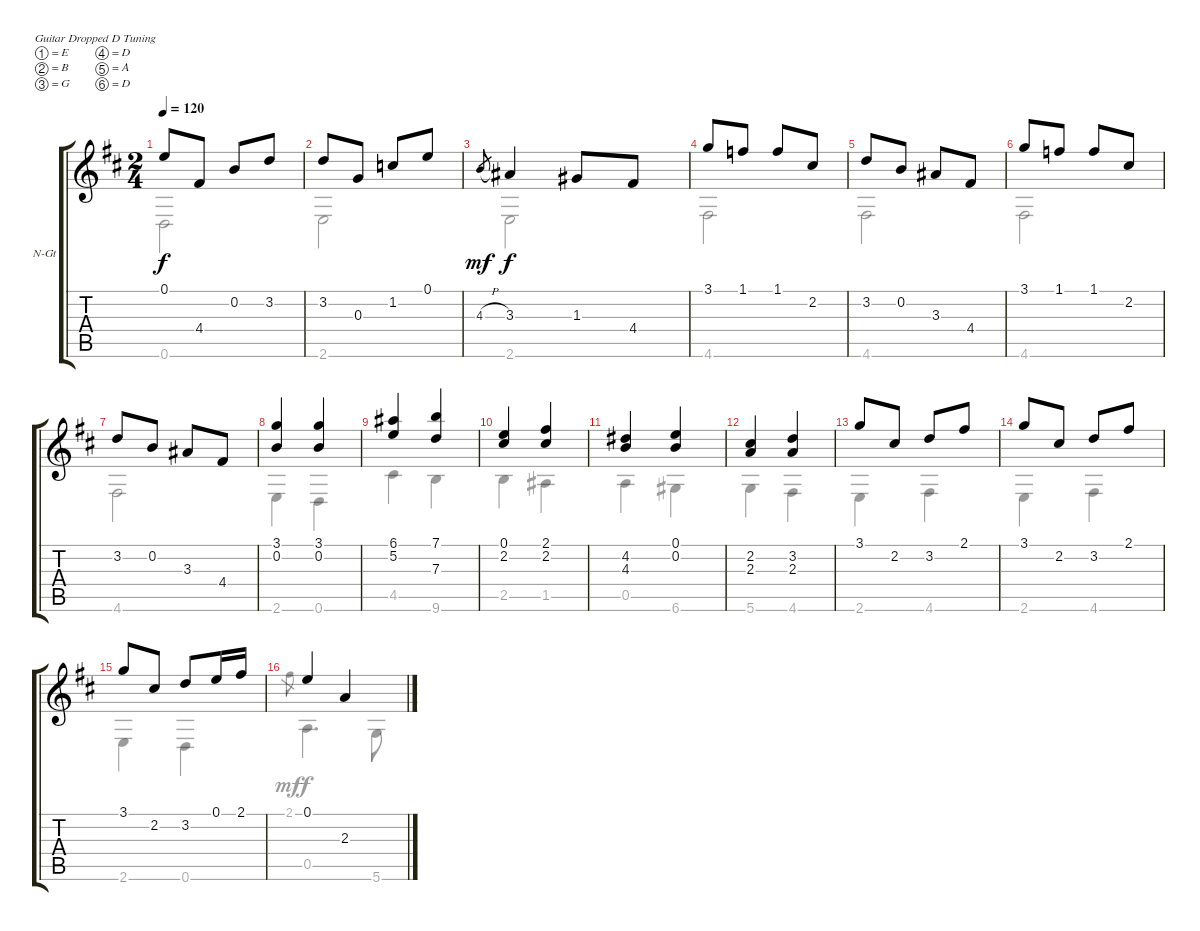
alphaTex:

\bracketExtendMode groupsimilarinstruments
\firstSystemTrackNameOrientation horizontal
\otherSystemsTrackNameOrientation horizontal
\track ("Musette" "N-Gt") {instrument acousticguitarnylon}
\staff {score tabs}
\tuning (E4 B3 G3 D3 A2 D2)
\voice
\ts (2 4)
\tempo 120
\clef g2
\ks d
0.1.8{dy f} 4.4.8 0.2.8 3.2.8 |
3.2.8 0.3.8 1.2.8 0.1.8 |
4.3{h}.8{gr dy mf} 3.3.4{dy f} 1.3.8 4.4.8 |
3.1.8 1.1.8 1.1.8 2.2.8 |
3.2.8 0.2.8 3.3.8 4.4.8 |
3.1.8 1.1.8 1.1.8 2.2.8 |
3.2.8 0.2.8 3.3.8 4.4.8 |
(3.1 0.2).4 (3.1 0.2).4 |
(6.1 5.2).4 (7.1 7.3).4 |
(0.1 2.2).4 (2.1 2.2).4 |
(4.2 4.3).4 (0.1 0.2).4 |
(2.2 2.3).4 (3.2 2.3).4 |
3.1.8 2.2.8 3.2.8 2.1.8 |
3.1.8 2.2.8 3.2.8 2.1.8 |
3.1.8 2.2.8 3.2.8 0.1.16 2.1.16 |
0.1.4 2.3.4
\voice
\clef g2
\ottava regular
\simile none
\ks d
0.6.2{dy f} |
2.6.2 |
2.6.2 |
4.6.2 |
4.6.2 |
4.6.2 |
4.6.2 |
2.6.4 0.6.4 |
4.5.4 9.6.4 |
2.5.4 1.5.4 |
0.5.4 6.6.4 |
5.6.4 4.6.4 |
2.6.4 4.6.4 |
2.6.4 4.6.4 |
2.6.4 0.6.4 |
2.1.8{gr dy mf} 0.5.4{d dy f} 5.6.8
